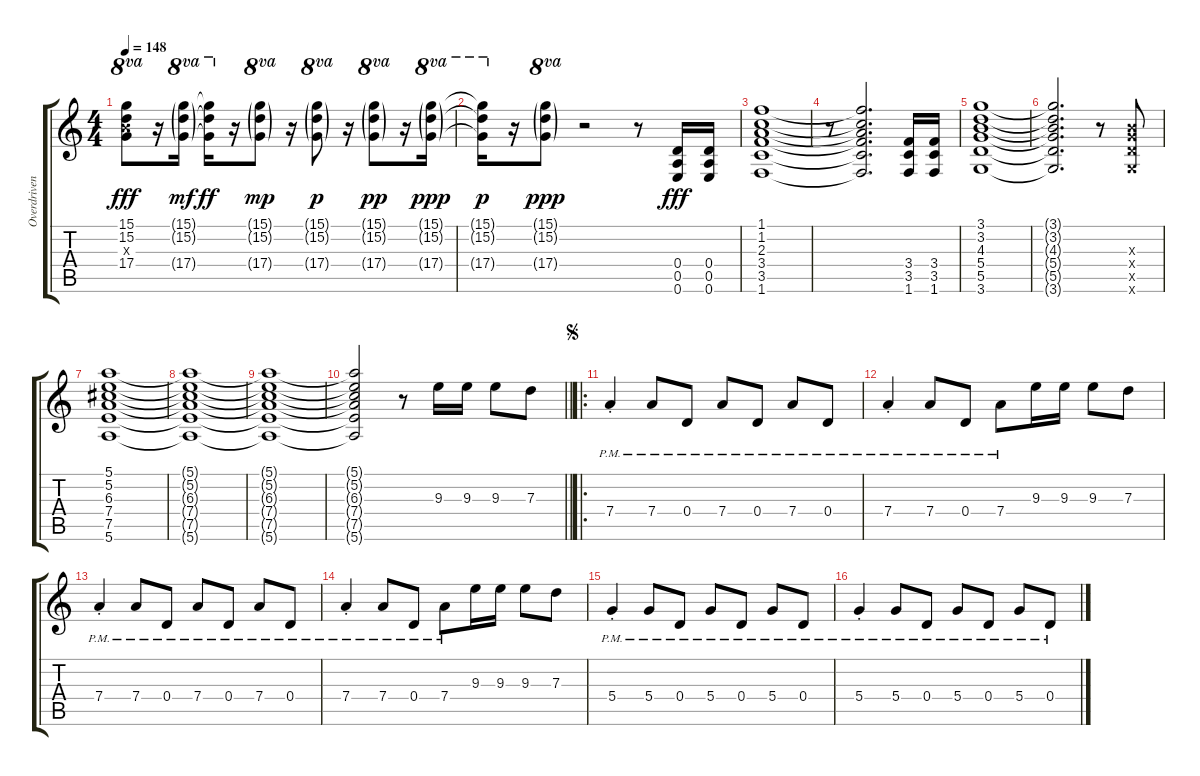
\track ("Overdriven Guitar" "Overdriven") {instrument overdrivenguitar}
\staff {score tabs}
\tuning (E4 B3 G3 D3 A2 E2) {hide}
\ts (4 4)
\tempo 148
\clef g2
\ks c
(15.1 15.2 16.3{x} 17.4).8{ot 8va dy fff} r.16 (15.1{g} 15.2{g} 17.4{g}).16{ot 8va dy mf} (15.1{t} 15.2{t} 17.4{t}).16{ot 8va dy ff} r.16 (15.1{g} 15.2{g} 17.4{g}).8{ot 8va dy mp} r.16 (15.1{g} 15.2{g} 17.4{g}).8{ot 8va dy p} r.16 (15.1{g} 15.2{g} 17.4{g}).8{ot 8va dy pp} r.16 (15.1{g} 15.2{g} 17.4{g}).16{ot 8va dy ppp} |
(15.1{t} 15.2{t} 17.4{t}).16{ot 8va dy p} r.16 (15.1{g} 15.2{g} 17.4{g}).8{ot 8va dy ppp} r.2 r.8 (0.4 0.5 0.6).16{dy fff} (0.4 0.5 0.6).16 |
(1.1 1.2 2.3 3.4 3.5 1.6).1 |
r.8 (1.1{t} 1.2{t} 2.3{t} 3.4{t} 3.5{t} 1.6{t}).2{d} (3.4 3.5 1.6).16 (3.4 3.5 1.6).16 |
(3.1 3.2 4.3 5.4 5.5 3.6).1 |
(3.1{t} 3.2{t} 4.3{t} 5.4{t} 5.5{t} 3.6{t}).2{d} r.8 (4.3{x} 5.4{x} 5.5{x} 3.6{x}).8 |
(5.1 5.2 6.3 7.4 7.5 5.6).1 |
(5.1{t} 5.2{t} 6.3{t} 7.4{t} 7.5{t} 5.6{t}).1 |
(5.1{t} 5.2{t} 6.3{t} 7.4{t} 7.5{t} 5.6{t}).1 |
\barLineRight lightlight
(5.1{t} 5.2{t} 6.3{t} 7.4{t} 7.5{t} 5.6{t}).2 r.8 9.3.16 9.3.16 9.3.8 7.3.8 |
\ro
\jump segno
7.4{pm st}.4 7.4{pm}.8 0.4{pm}.8 7.4{pm}.8 0.4{pm}.8 7.4{pm}.8 0.4{pm}.8 |
7.4{pm st}.4 7.4{pm}.8 0.4{pm}.8 7.4{pm}.8 9.3.16 9.3.16 9.3.8 7.3.8 |
7.4{pm st}.4 7.4{pm}.8 0.4{pm}.8 7.4{pm}.8 0.4{pm}.8 7.4{pm}.8 0.4{pm}.8 |
7.4{pm st}.4 7.4{pm}.8 0.4{pm}.8 7.4{pm}.8 9.3.16 9.3.16 9.3.8 7.3.8 |
5.4{pm st}.4 5.4{pm}.8 0.4{pm}.8 5.4{pm}.8 0.4{pm}.8 5.4{pm}.8 0.4{pm}.8 |
5.4{pm st}.4 5.4{pm}.8 0.4{pm}.8 5.4{pm}.8 0.4{pm}.8 5.4{pm}.8 0.4{pm}.8
